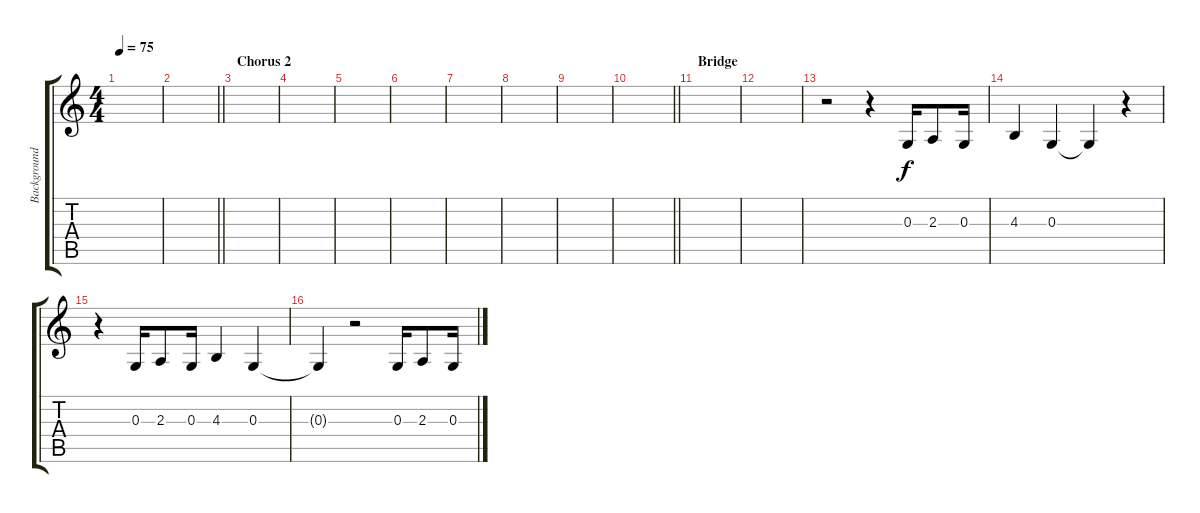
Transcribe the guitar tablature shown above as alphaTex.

\track ("Background" "Background") {instrument tenorsax}
\staff {score tabs}
\tuning (E4 B3 G3 D3 A2 E2) {hide}
\ts (4 4)
\tempo 75
\clef g2
\ks c
|
\barLineRight lightlight
|
\section ("" "Chorus 2")
|
|
|
|
|
|
|
\barLineRight lightlight
|
\section ("" "Bridge")
|
|
r.2 r.4 0.3.16 2.3.8 0.3.16 |
4.3.4 0.3.4 0.3{t}.4 r.4 |
r.4 0.3.16 2.3.8 0.3.16 4.3.4 0.3.4 |
0.3{t}.4 r.2 0.3.16 2.3.8 0.3.16
